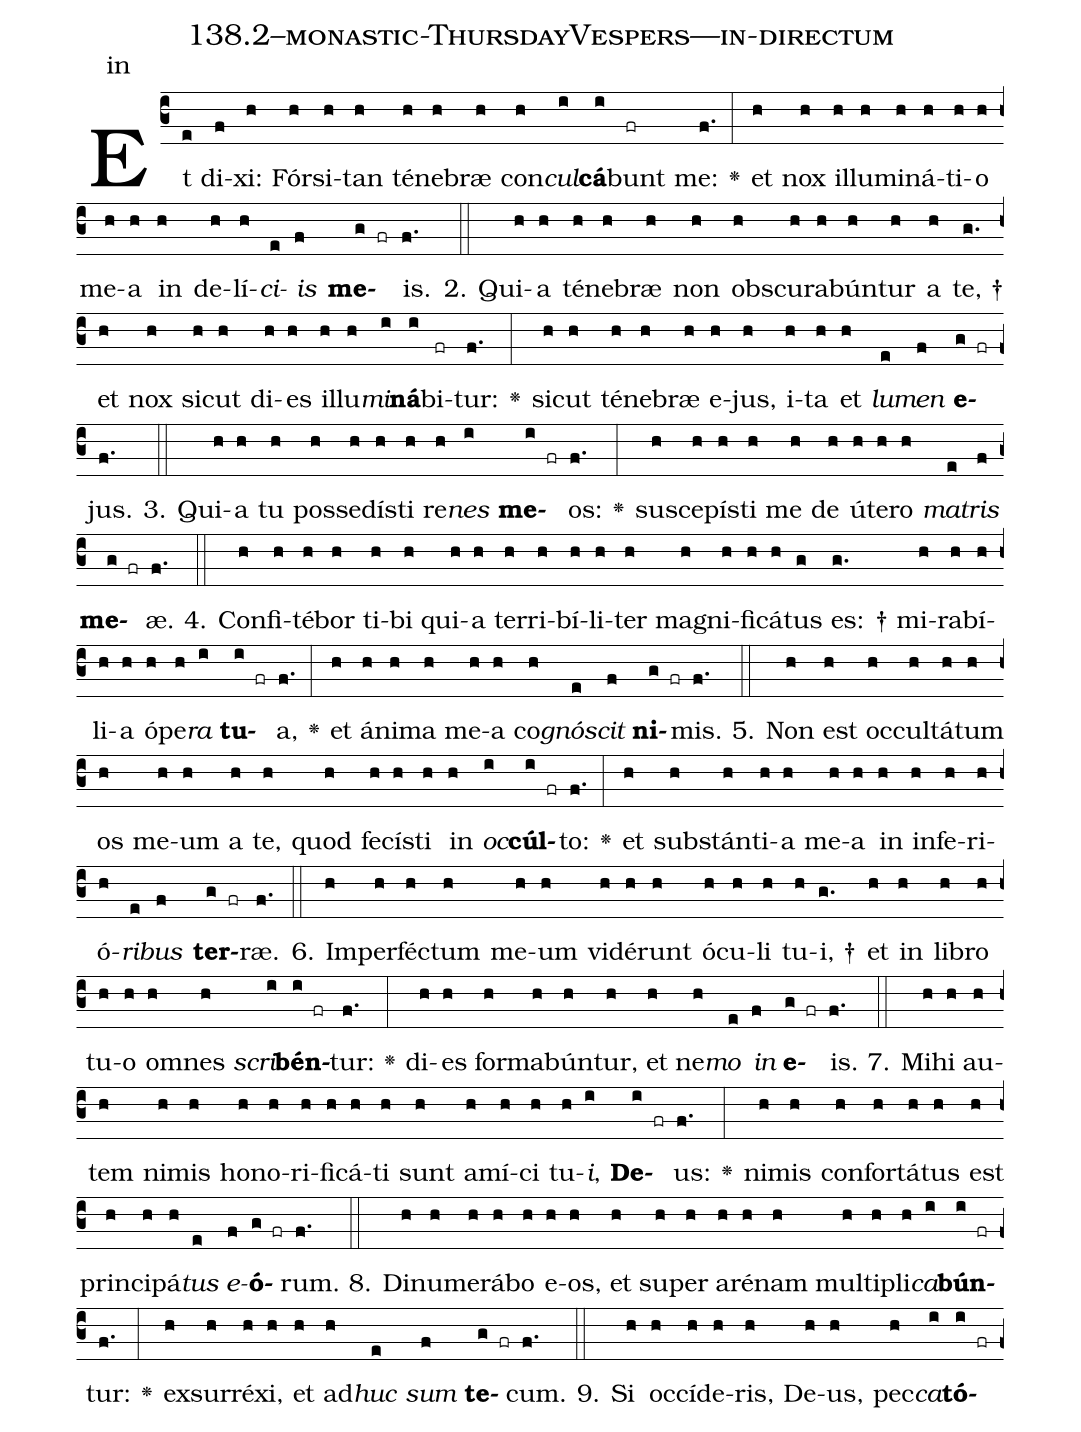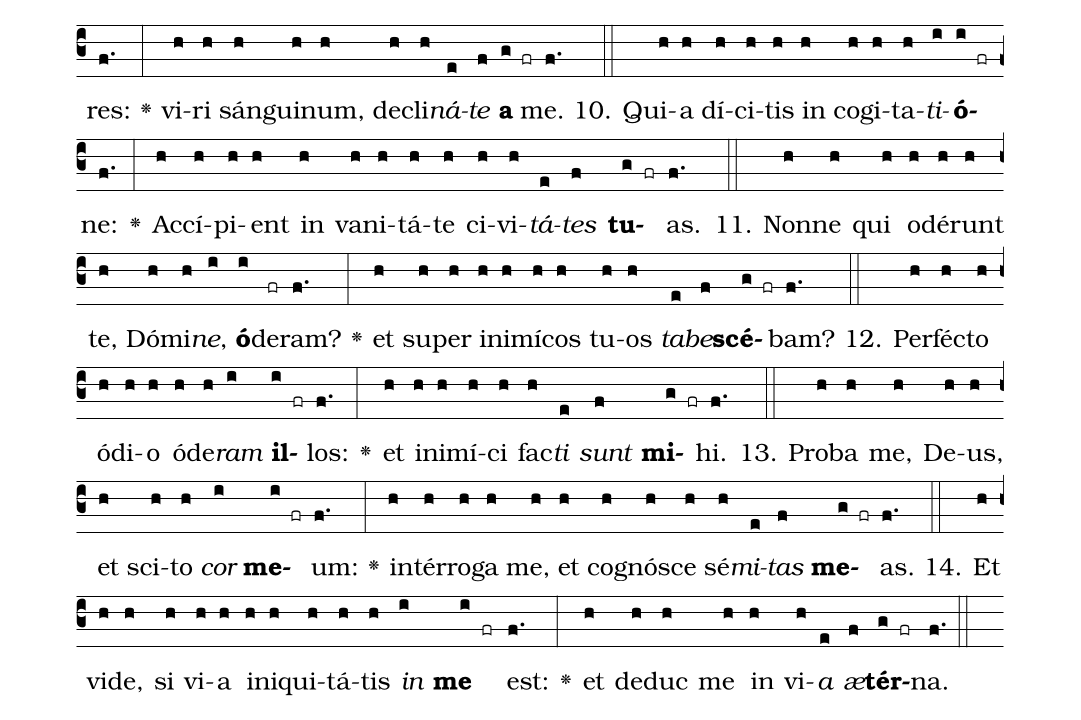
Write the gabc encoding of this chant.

name: 138.2--monastic-ThursdayVespers---in-directum;
annotation: in;
%%
(c3)Et(e) di(f)xi:(h) Fór(h)si(h)tan(h) té(h)ne(h)bræ(h) con(h)<i>cul</i>(i)<b>cá</b>(i)bunt(fr) me:(f.) <v>\greheightstar</v>(:) et(h) nox(h) il(h)lu(h)mi(h)ná(h)ti(h)o(h) me(h)a(h) in(h) de(h)lí(h)<i>ci</i>(e)<i>is</i>(f) <b>me</b>(g fr)is.(f.) (::)
2. Qui(h)a(h) té(h)ne(h)bræ(h) non(h) obs(h)cu(h)ra(h)bún(h)tur(h) a(h) te, †(g.) et(h) nox(h) sic(h)ut(h) di(h)es(h) il(h)lu(h)<i>mi</i>(i)<b>ná</b>(i)bi(fr)tur:(f.) <v>\greheightstar</v>(:) sic(h)ut(h) té(h)ne(h)bræ(h) e(h)jus,(h) i(h)ta(h) et(h) <i>lu</i>(e)<i>men</i>(f) <b>e</b>(g fr)jus.(f.) (::)
3. Qui(h)a(h) tu(h) pos(h)se(h)dís(h)ti(h) re(h)<i>nes</i>(i) <b>me</b>(i fr)os:(f.) <v>\greheightstar</v>(:) su(h)sce(h)pís(h)ti(h) me(h) de(h) ú(h)te(h)ro(h) <i>ma</i>(e)<i>tris</i>(f) <b>me</b>(g fr)æ.(f.) (::)
4. Con(h)fi(h)té(h)bor(h) ti(h)bi(h) qui(h)a(h) ter(h)ri(h)bí(h)li(h)ter(h) ma(h)gni(h)fi(h)cá(h)tus(g) es: †(g.) mi(h)ra(h)bí(h)li(h)a(h) ó(h)pe(h)<i>ra</i>(i) <b>tu</b>(i fr)a,(f.) <v>\greheightstar</v>(:) et(h) á(h)ni(h)ma(h) me(h)a(h) co(h)<i>gnó</i>(e)<i>scit</i>(f) <b>ni</b>(g fr)mis.(f.) (::)
5. Non(h) est(h) oc(h)cul(h)tá(h)tum(h) os(h) me(h)um(h) a(h) te,(h) quod(h) fe(h)cís(h)ti(h) in(h) <i>oc</i>(i)<b>cúl</b>(i fr)to:(f.) <v>\greheightstar</v>(:) et(h) sub(h)stán(h)ti(h)a(h) me(h)a(h) in(h) in(h)fe(h)ri(h)ó(h)<i>ri</i>(e)<i>bus</i>(f) <b>ter</b>(g fr)ræ.(f.) (::)
6. Im(h)per(h)féc(h)tum(h) me(h)um(h) vi(h)dé(h)runt(h) ó(h)cu(h)li(h) tu(h)i, †(g.) et(h) in(h) li(h)bro(h) tu(h)o(h) om(h)nes(h) <i>scri</i>(i)<b>bén</b>(i fr)tur:(f.) <v>\greheightstar</v>(:) di(h)es(h) for(h)ma(h)bún(h)tur,(h) et(h) ne(h)<i>mo</i>(e) <i>in</i>(f) <b>e</b>(g fr)is.(f.) (::)
7. Mi(h)hi(h) au(h)tem(h) ni(h)mis(h) ho(h)no(h)ri(h)fi(h)cá(h)ti(h) sunt(h) a(h)mí(h)ci(h) tu(h)<i>i</i>,(i) <b>De</b>(i fr)us:(f.) <v>\greheightstar</v>(:) ni(h)mis(h) con(h)for(h)tá(h)tus(h) est(h) prin(h)ci(h)pá(h)<i>tus</i>(e) <i>e</i>(f)<b>ó</b>(g fr)rum.(f.) (::)
8. Di(h)nu(h)me(h)rá(h)bo(h) e(h)os,(h) et(h) su(h)per(h) a(h)ré(h)nam(h) mul(h)ti(h)pli(h)<i>ca</i>(i)<b>bún</b>(i fr)tur:(f.) <v>\greheightstar</v>(:) ex(h)sur(h)ré(h)xi,(h) et(h) ad(h)<i>huc</i>(e) <i>sum</i>(f) <b>te</b>(g fr)cum.(f.) (::)
9. Si(h) oc(h)cí(h)de(h)ris,(h) De(h)us,(h) pec(h)<i>ca</i>(i)<b>tó</b>(i fr)res:(f.) <v>\greheightstar</v>(:) vi(h)ri(h) sán(h)gui(h)num,(h) de(h)cli(h)<i>ná</i>(e)<i>te</i>(f) <b>a</b>(g fr) me.(f.) (::)
10. Qui(h)a(h) dí(h)ci(h)tis(h) in(h) co(h)gi(h)ta(h)<i>ti</i>(i)<b>ó</b>(i fr)ne:(f.) <v>\greheightstar</v>(:) Ac(h)cí(h)pi(h)ent(h) in(h) va(h)ni(h)tá(h)te(h) ci(h)vi(h)<i>tá</i>(e)<i>tes</i>(f) <b>tu</b>(g fr)as.(f.) (::)
11. Non(h)ne(h) qui(h) o(h)dé(h)runt(h) te,(h) Dó(h)mi(h)<i>ne</i>,(i) <b>ó</b>(i)de(fr)ram?(f.) <v>\greheightstar</v>(:) et(h) su(h)per(h) in(h)i(h)mí(h)cos(h) tu(h)os(h) <i>ta</i>(e)<i>be</i>(f)<b>scé</b>(g fr)bam?(f.) (::)
12. Per(h)féc(h)to(h) ó(h)di(h)o(h) ó(h)de(h)<i>ram</i>(i) <b>il</b>(i fr)los:(f.) <v>\greheightstar</v>(:) et(h) in(h)i(h)mí(h)ci(h) fac(h)<i>ti</i>(e) <i>sunt</i>(f) <b>mi</b>(g fr)hi.(f.) (::)
13. Pro(h)ba(h) me,(h) De(h)us,(h) et(h) sci(h)to(h) <i>cor</i>(i) <b>me</b>(i fr)um:(f.) <v>\greheightstar</v>(:) in(h)tér(h)ro(h)ga(h) me,(h) et(h) co(h)gnó(h)sce(h) sé(h)<i>mi</i>(e)<i>tas</i>(f) <b>me</b>(g fr)as.(f.) (::)
14. Et(h) vi(h)de,(h) si(h) vi(h)a(h) in(h)i(h)qui(h)tá(h)tis(h) <i>in</i>(i) <b>me</b>(i fr) est:(f.) <v>\greheightstar</v>(:) et(h) de(h)duc(h) me(h) in(h) vi(h)<i>a</i>(e) <i>æ</i>(f)<b>tér</b>(g fr)na.(f.) (::)
